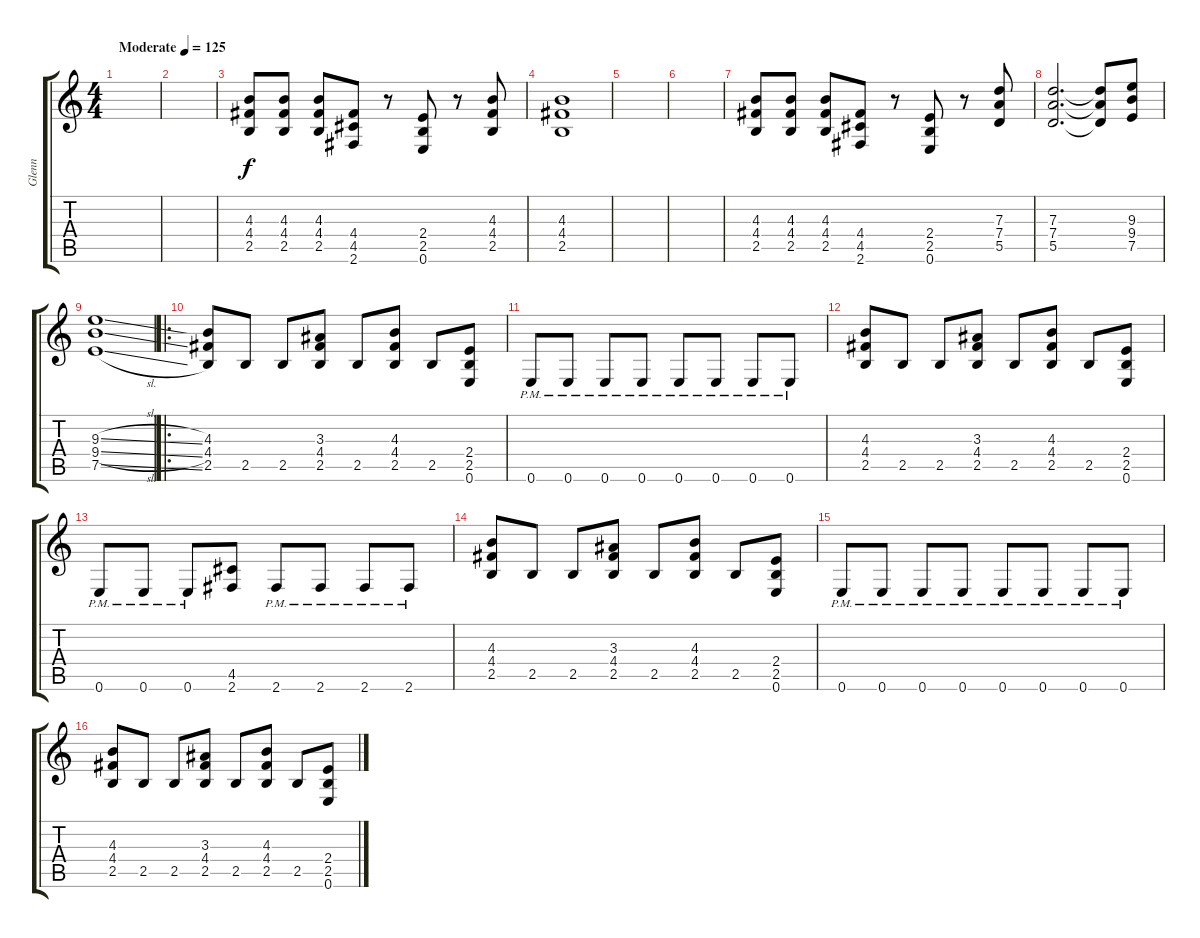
\track ("Glenn " "Glenn ") {instrument distortionguitar}
\staff {score tabs}
\tuning (E4 B3 G3 D3 A2 E2) {hide}
\ts (4 4)
\tempo (125 "Moderate")
\clef g2
\ks c
|
|
(4.3 4.4 2.5).8 (4.3 4.4 2.5).8 (4.3 4.4 2.5).8 (4.4 4.5 2.6).8 r.8 (2.4 2.5 0.6).8 r.8 (4.3 4.4 2.5).8 |
(4.3 4.4 2.5).1 |
|
|
(4.3 4.4 2.5).8 (4.3 4.4 2.5).8 (4.3 4.4 2.5).8 (4.4 4.5 2.6).8 r.8 (2.4 2.5 0.6).8 r.8 (7.3 7.4 5.5).8 |
(7.3 7.4 5.5).2{d} (7.3{t} 7.4{t} 5.5{t}).8 (9.3 9.4 7.5).8 |
(9.3{sl} 9.4{sl} 7.5{sl}).1 |
\ro
(4.3 4.4 2.5).8 2.5.8 2.5.8 (3.3 4.4 2.5).8 2.5.8 (4.3 4.4 2.5).8 2.5.8 (2.4 2.5 0.6).8 |
0.6{pm}.8 0.6{pm}.8 0.6{pm}.8 0.6{pm}.8 0.6{pm}.8 0.6{pm}.8 0.6{pm}.8 0.6{pm}.8 |
(4.3 4.4 2.5).8 2.5.8 2.5.8 (3.3 4.4 2.5).8 2.5.8 (4.3 4.4 2.5).8 2.5.8 (2.4 2.5 0.6).8 |
0.6{pm}.8 0.6{pm}.8 0.6{pm}.8 (4.5 2.6).8 2.6{pm}.8 2.6{pm}.8 2.6{pm}.8 2.6{pm}.8 |
(4.3 4.4 2.5).8 2.5.8 2.5.8 (3.3 4.4 2.5).8 2.5.8 (4.3 4.4 2.5).8 2.5.8 (2.4 2.5 0.6).8 |
0.6{pm}.8 0.6{pm}.8 0.6{pm}.8 0.6{pm}.8 0.6{pm}.8 0.6{pm}.8 0.6{pm}.8 0.6{pm}.8 |
(4.3 4.4 2.5).8 2.5.8 2.5.8 (3.3 4.4 2.5).8 2.5.8 (4.3 4.4 2.5).8 2.5.8 (2.4 2.5 0.6).8
